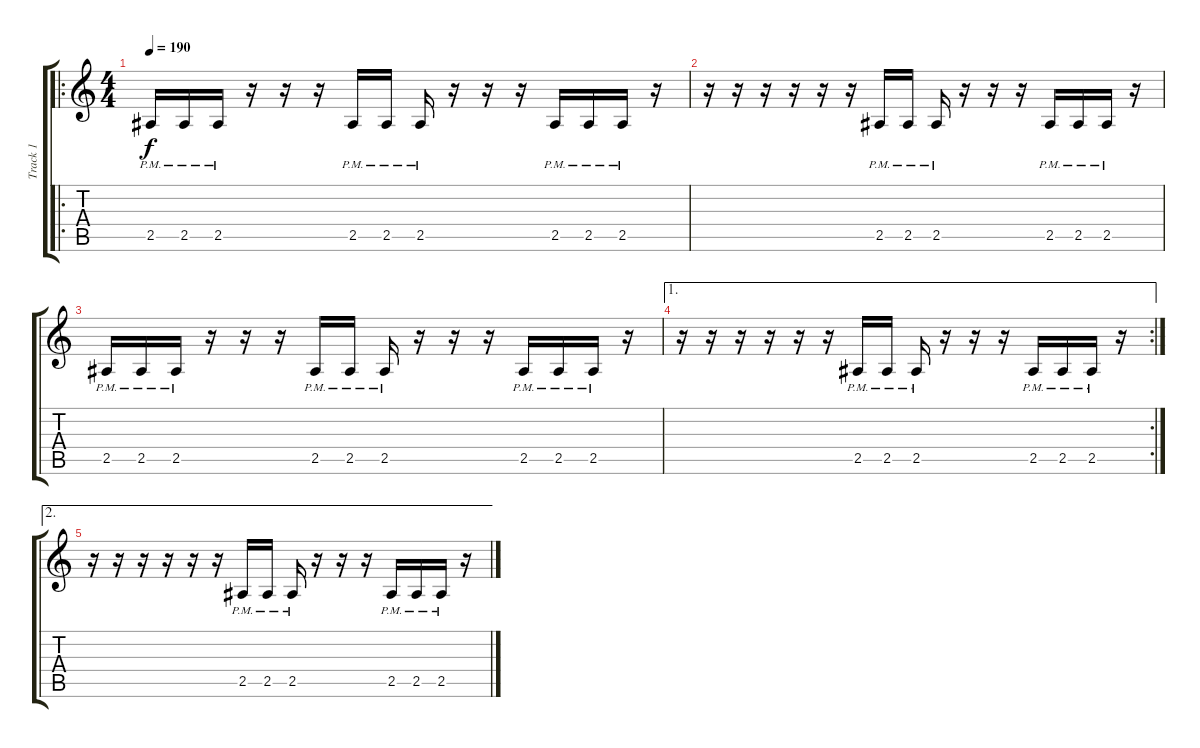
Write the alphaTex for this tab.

\track ("Track 1" "Track 1") {instrument distortionguitar}
\staff {score tabs}
\tuning (Eb4 Bb3 Gb3 Db3 Ab2 Eb2) {hide}
\ro
\ts (4 4)
\tempo 190
\clef g2
\ks c
2.5{pm}.16{dy f} 2.5{pm}.16 2.5{pm}.16 r.16 r.16 r.16 2.5{pm}.16 2.5{pm}.16 2.5{pm}.16 r.16 r.16 r.16 2.5{pm}.16 2.5{pm}.16 2.5{pm}.16 r.16 |
r.16 r.16 r.16 r.16 r.16 r.16 2.5{pm}.16 2.5{pm}.16 2.5{pm}.16 r.16 r.16 r.16 2.5{pm}.16 2.5{pm}.16 2.5{pm}.16 r.16 |
2.5{pm}.16 2.5{pm}.16 2.5{pm}.16 r.16 r.16 r.16 2.5{pm}.16 2.5{pm}.16 2.5{pm}.16 r.16 r.16 r.16 2.5{pm}.16 2.5{pm}.16 2.5{pm}.16 r.16 |
\ae 1
\rc 2
r.16 r.16 r.16 r.16 r.16 r.16 2.5{pm}.16 2.5{pm}.16 2.5{pm}.16 r.16 r.16 r.16 2.5{pm}.16 2.5{pm}.16 2.5{pm}.16 r.16 |
\ae 2
r.16 r.16 r.16 r.16 r.16 r.16 2.5{pm}.16 2.5{pm}.16 2.5{pm}.16 r.16 r.16 r.16 2.5{pm}.16 2.5{pm}.16 2.5{pm}.16 r.16
